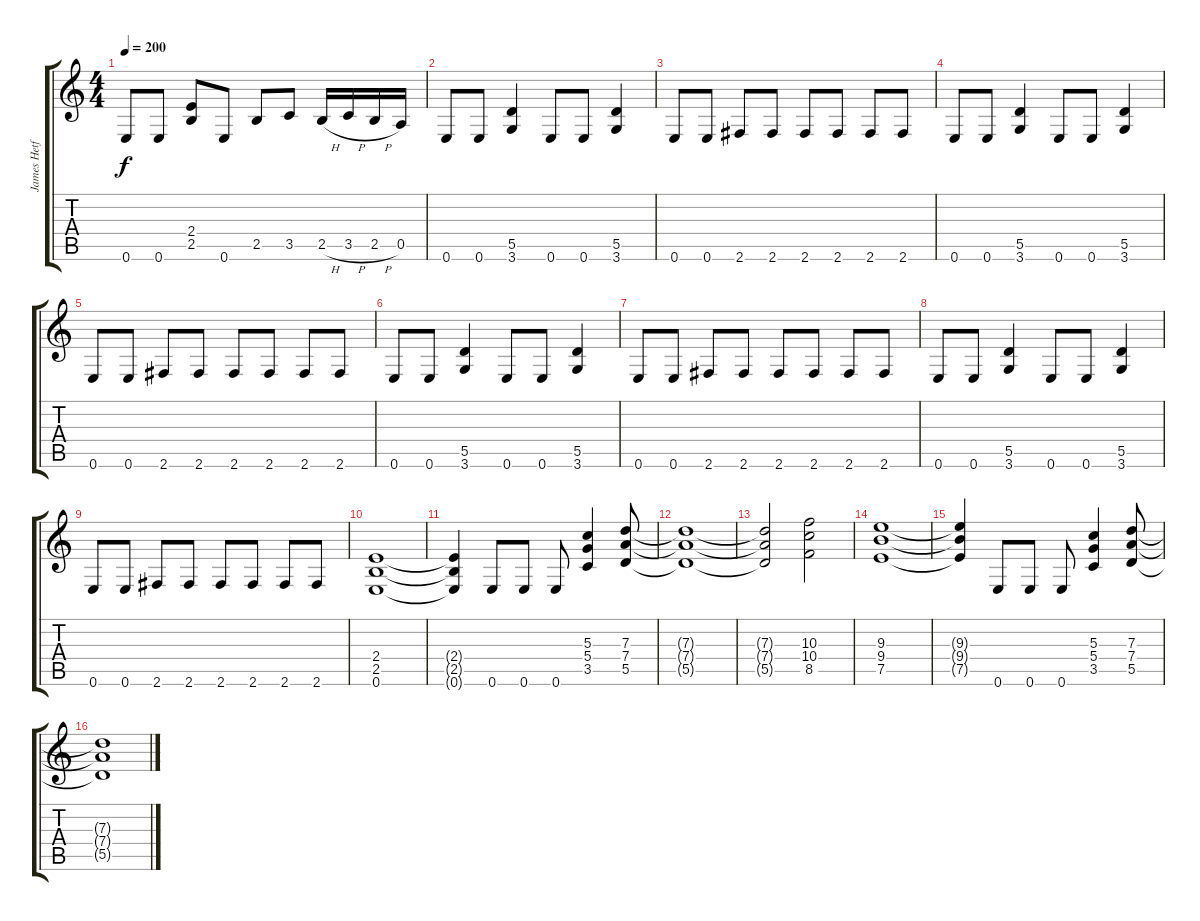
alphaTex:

\track ("James Hetfield (Guitar)" "James Hetf") {instrument distortionguitar}
\staff {score tabs}
\tuning (E4 B3 G3 D3 A2 E2) {hide}
\ts (4 4)
\tempo 200
\clef g2
\ks c
0.6.8{dy f} 0.6.8 (2.4 2.5).8 0.6.8 2.5.8 3.5.8 2.5{h}.16 3.5{h}.16 2.5{h}.16 0.5.16 |
0.6.8 0.6.8 (5.5 3.6).4 0.6.8 0.6.8 (5.5 3.6).4 |
0.6.8 0.6.8 2.6.8 2.6.8 2.6.8 2.6.8 2.6.8 2.6.8 |
0.6.8 0.6.8 (5.5 3.6).4 0.6.8 0.6.8 (5.5 3.6).4 |
0.6.8 0.6.8 2.6.8 2.6.8 2.6.8 2.6.8 2.6.8 2.6.8 |
0.6.8 0.6.8 (5.5 3.6).4 0.6.8 0.6.8 (5.5 3.6).4 |
0.6.8 0.6.8 2.6.8 2.6.8 2.6.8 2.6.8 2.6.8 2.6.8 |
0.6.8 0.6.8 (5.5 3.6).4 0.6.8 0.6.8 (5.5 3.6).4 |
0.6.8 0.6.8 2.6.8 2.6.8 2.6.8 2.6.8 2.6.8 2.6.8 |
(2.4 2.5 0.6).1 |
(2.4{t} 2.5{t} 0.6{t}).4 0.6.8 0.6.8 0.6.8 (5.3 5.4 3.5).4 (7.3 7.4 5.5).8 |
(7.3{t} 7.4{t} 5.5{t}).1 |
(7.3{t} 7.4{t} 5.5{t}).2 (10.3 10.4 8.5).2 |
(9.3 9.4 7.5).1 |
(9.3{t} 9.4{t} 7.5{t}).4 0.6.8 0.6.8 0.6.8 (5.3 5.4 3.5).4 (7.3 7.4 5.5).8 |
(7.3{t} 7.4{t} 5.5{t}).1
